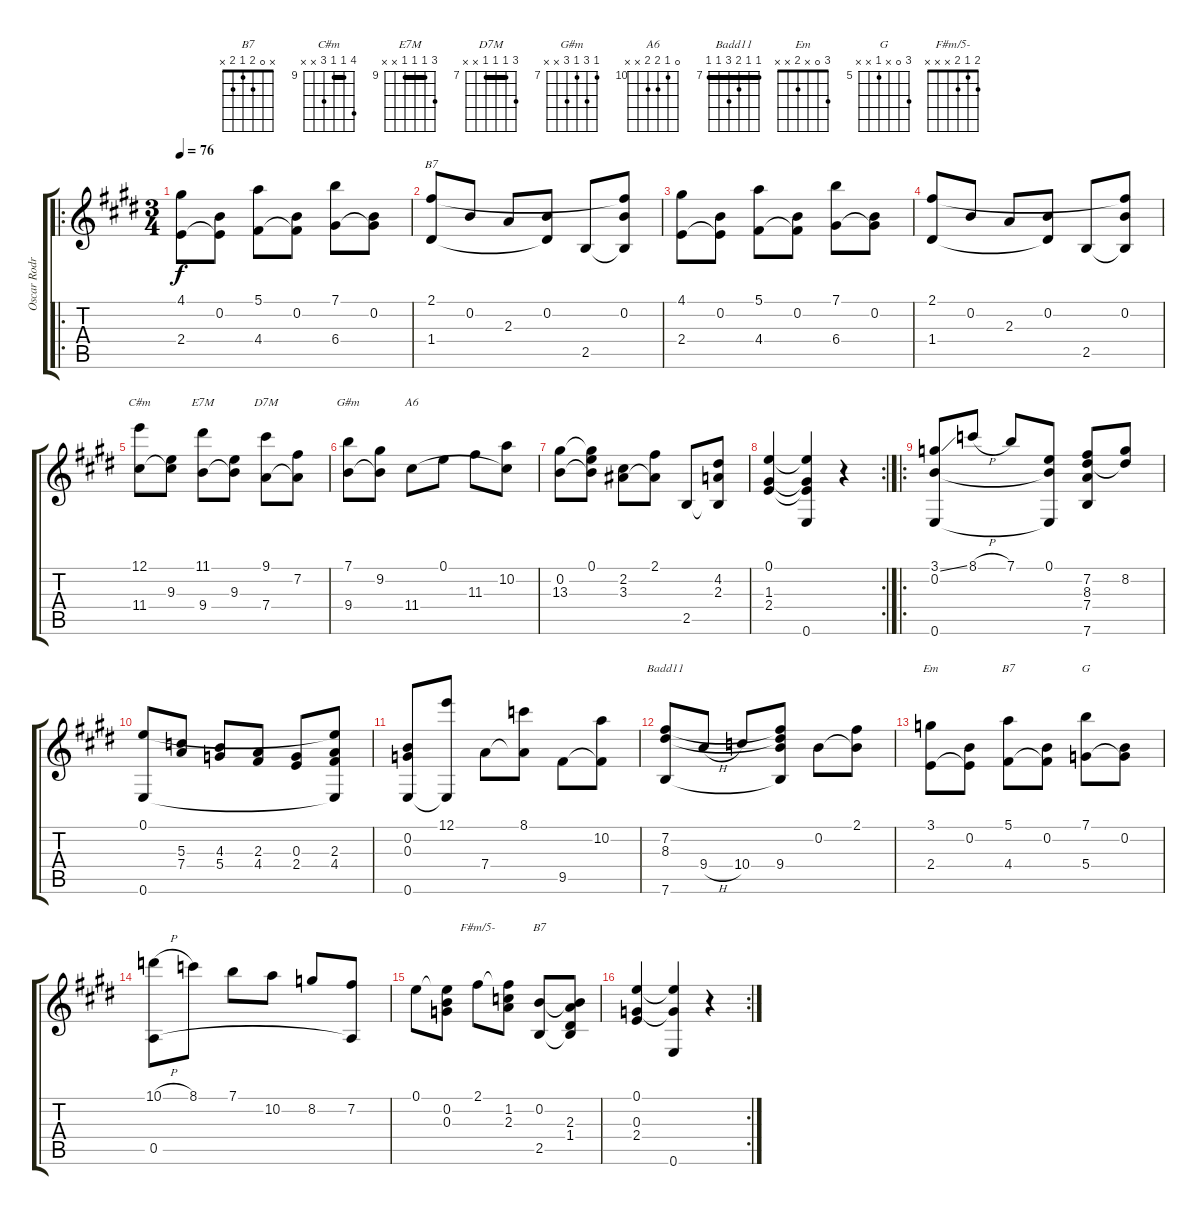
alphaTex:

\track ("Oscar Rodriguez" "Oscar Rodr") {instrument acousticguitarnylon}
\staff {score tabs}
\tuning (E4 B3 G3 D3 A2 E2) {hide}
\chord ("B7" 2 0 2 1 2 x)
\chord ("C#m" 12 9 9 11 x x) {firstfret 9 barre 9}
\chord ("E7M" 11 9 9 9 x x) {firstfret 9 barre 9}
\chord ("D7M" 9 7 7 7 x x) {firstfret 7 barre 7}
\chord ("G#m" 7 9 7 9 x x) {firstfret 7}
\chord ("A6" 0 10 11 11 x x) {firstfret 10}
\chord ("Badd11" 7 7 8 9 7 7) {firstfret 7 barre 7}
\chord ("Em" 3 0 x 2 x x)
\chord ("B7" 5 0 x 4 x x) {firstfret 4}
\chord ("G" 7 0 x 5 x x) {firstfret 5}
\chord ("F#m/5-" 2 1 2 x x x)
\chord ("B7" x 0 2 1 2 x)
\ro
\ts (3 4)
\tempo 76
\clef g2
\ks e
(4.1 2.4).8{dy f instrument acousticguitarnylon} (0.2 2.4{t}).8 (5.1 4.4).8 (0.2 4.4{t}).8 (7.1 6.4).8 (0.2 6.4{t}).8 |
(2.1 1.4).8{ch "B7"} 0.2.8 2.3.8 (0.2 1.4{t}).8 2.5.8 (2.1{t} 0.2 2.5{t}).8 |
(4.1 2.4).8 (0.2 2.4{t}).8 (5.1 4.4).8 (0.2 4.4{t}).8 (7.1 6.4).8 (0.2 6.4{t}).8 |
(2.1 1.4).8 0.2.8 2.3.8 (0.2 1.4{t}).8 2.5.8 (2.1{t} 0.2 2.5{t}).8 |
(12.1 11.4).8{ch "C#m"} (9.3 11.4{t}).8 (11.1 9.4).8{ch "E7M"} (9.3 9.4{t}).8 (9.1 7.4).8{ch "D7M"} (7.2 7.4{t}).8 |
(7.1 9.4).8{ch "G#m"} (9.2 9.4{t}).8 11.4.8{ch "A6"} 0.1.8 11.3.8 (10.2 11.4{t}).8 |
(0.2 13.3).8 (0.1 0.2{t} 13.3{t}).8 (2.2 3.3).8 (2.1 3.3{t}).8 2.5.8 (4.2 2.3 2.5{t}).8 |
\rc 2
(0.1 1.3 2.4).4 (0.1{t} 1.3{t} 2.4{t} 0.6).4 r.4 |
\ro
(3.1{ss} 0.2 0.6).8 8.1{h}.8 7.1.8 (0.1 0.2{t} 0.6{t}).8 (7.2 8.3 7.4 7.6).8 (8.2 8.3{t}).8 |
(0.1 0.6).8 (5.3 7.4).8 (4.3 5.4).8 (2.3 4.4).8 (0.3 2.4).8 (0.1{t} 2.3 4.4 0.6{t}).8 |
(0.2 0.3 0.6).8 (12.1 0.6{t}).8 7.4.8 (8.1 7.4{t}).8 9.5.8 (10.2 9.5{t}).8 |
(7.2 8.3 7.6).8{ch "Badd11"} 9.4{h}.8 10.4.8 (7.2{t} 8.3{t} 9.4 7.6{t}).8 0.2.8 (2.1 0.2{t}).8 |
(3.1 2.4).8{ch "Em"} (0.2 2.4{t}).8 (5.1 4.4).8{ch "B7"} (0.2 4.4{t}).8 (7.1 5.4).8{ch "G"} (0.2 5.4{t}).8 |
(10.1{h} 0.5).8 8.1.8 7.1.8 10.2.8 8.2.8 (7.2 0.5{t}).8 |
0.1.8 (0.1{t} 0.2 0.3).8 2.1.8{ch "F#m/5-"} (2.1{t} 1.2 2.3).8 (0.2 2.5).8{ch "B7"} (0.2{t} 2.3 1.4 2.5{t}).8 |
\rc 2
(0.1 0.3 2.4).4 (0.1{t} 0.3{t} 0.6).4 r.4
